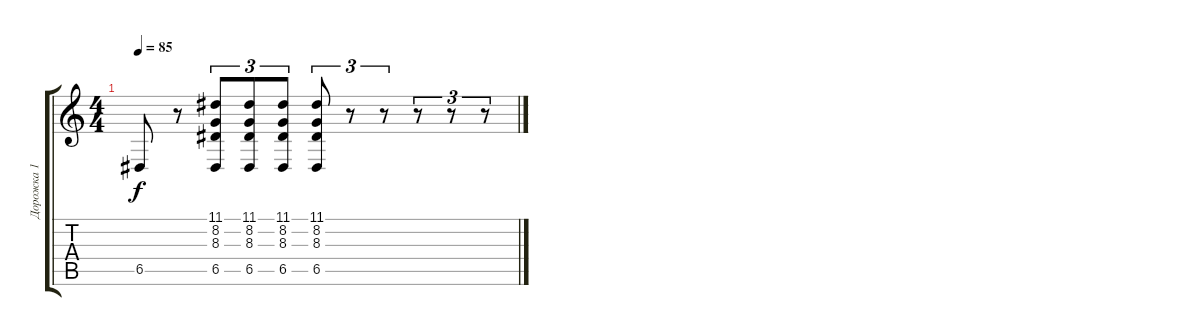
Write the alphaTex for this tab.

\track ("Дорожка 1" "Дорожка 1") {instrument pizzicatostrings}
\staff {score tabs}
\tuning (E4 B3 G3 D3 A2 E2) {hide}
\ts (4 4)
\tempo 85
\clef g2
\ks c
6.5.8{dy f} r.8 (11.1 8.2 8.3 6.5).8{tu (3 2)} (11.1 8.2 8.3 6.5).8{tu (3 2)} (11.1 8.2 8.3 6.5).8{tu (3 2)} (11.1 8.2 8.3 6.5).8{tu (3 2)} r.8{tu (3 2)} r.8{tu (3 2)} r.8{tu (3 2)} r.8{tu (3 2)} r.8{tu (3 2)}
